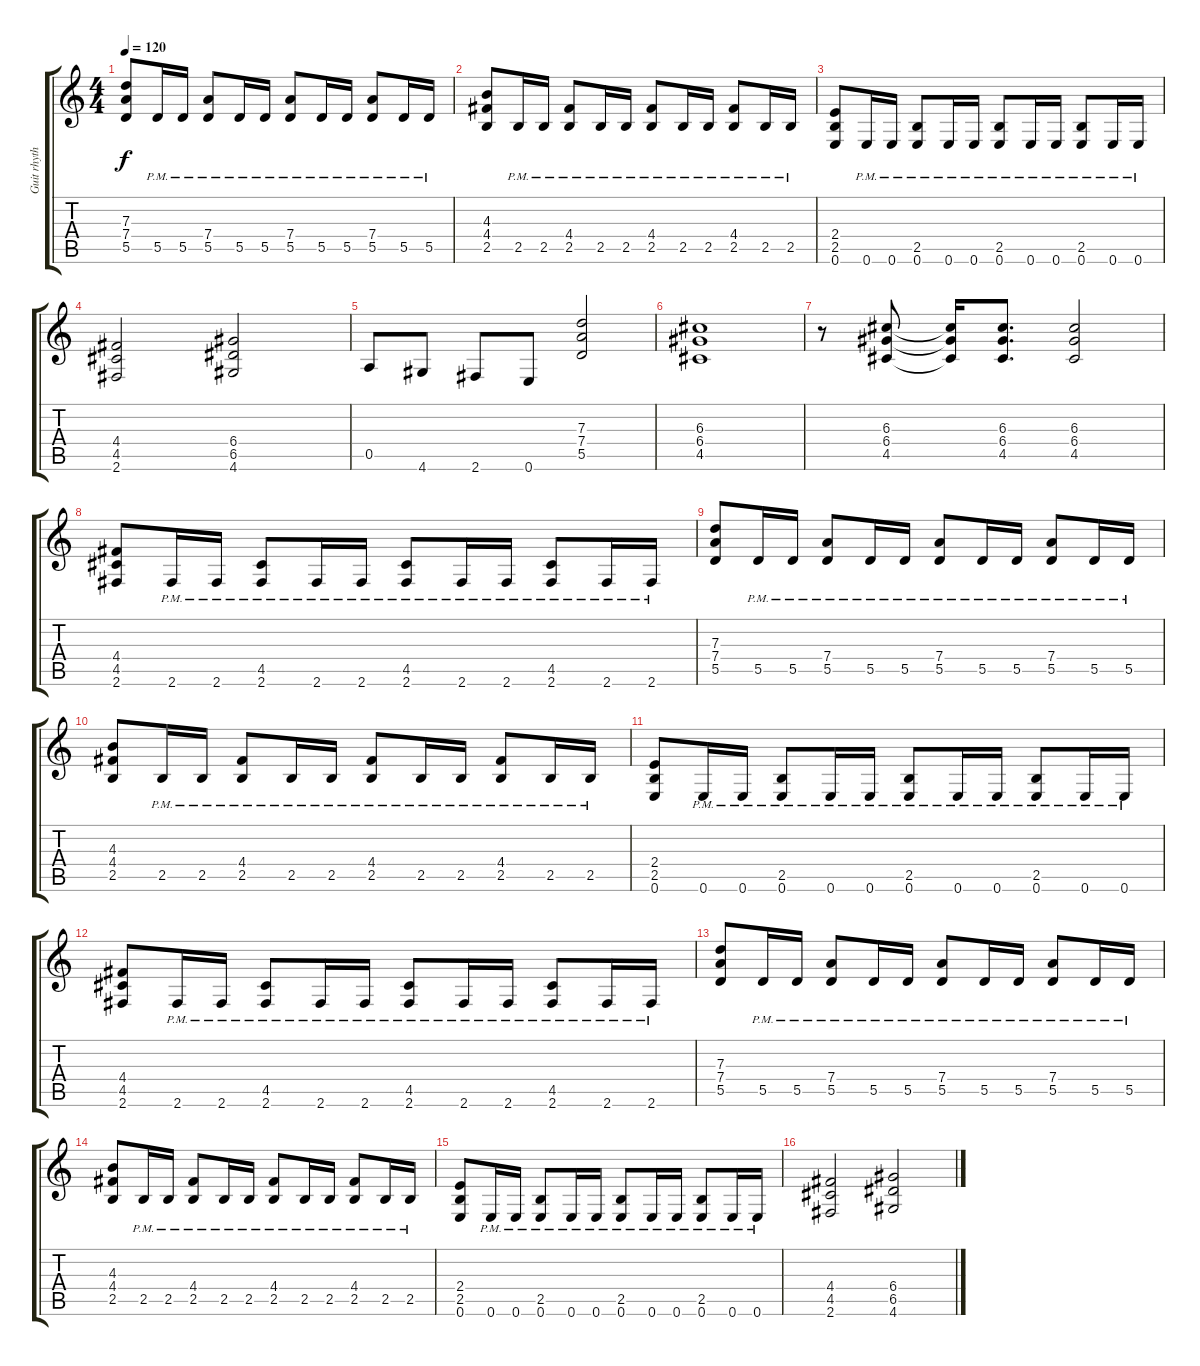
\track ("Guit rhythm" "Guit rhyth") {instrument distortionguitar}
\staff {score tabs}
\tuning (E4 B3 G3 D3 A2 E2) {hide}
\ts (4 4)
\tempo 120
\clef g2
\ks c
(7.3 7.4 5.5).8{dy f} 5.5{pm}.16 5.5{pm}.16 (7.4{pm} 5.5{pm}).8 5.5{pm}.16 5.5{pm}.16 (7.4{pm} 5.5{pm}).8 5.5{pm}.16 5.5{pm}.16 (7.4{pm} 5.5{pm}).8 5.5{pm}.16 5.5{pm}.16 |
(4.3 4.4 2.5).8 2.5{pm}.16 2.5{pm}.16 (4.4{pm} 2.5{pm}).8 2.5{pm}.16 2.5{pm}.16 (4.4{pm} 2.5{pm}).8 2.5{pm}.16 2.5{pm}.16 (4.4{pm} 2.5{pm}).8 2.5{pm}.16 2.5{pm}.16 |
(2.4 2.5 0.6).8 0.6{pm}.16 0.6{pm}.16 (2.5{pm} 0.6{pm}).8 0.6{pm}.16 0.6{pm}.16 (2.5{pm} 0.6{pm}).8 0.6{pm}.16 0.6{pm}.16 (2.5{pm} 0.6{pm}).8 0.6{pm}.16 0.6{pm}.16 |
(4.4 4.5 2.6).2 (6.4 6.5 4.6).2 |
0.5.8 4.6.8 2.6.8 0.6.8 (7.3 7.4 5.5).2 |
(6.3 6.4 4.5).1 |
r.8 (6.3 6.4 4.5).8 (6.3{t} 6.4{t} 4.5{t}).16 (6.3 6.4 4.5).8{d} (6.3 6.4 4.5).2 |
(4.4 4.5 2.6).8 2.6{pm}.16 2.6{pm}.16 (4.5{pm} 2.6{pm}).8 2.6{pm}.16 2.6{pm}.16 (4.5{pm} 2.6{pm}).8 2.6{pm}.16 2.6{pm}.16 (4.5{pm} 2.6{pm}).8 2.6{pm}.16 2.6{pm}.16 |
(7.3 7.4 5.5).8 5.5{pm}.16 5.5{pm}.16 (7.4{pm} 5.5{pm}).8 5.5{pm}.16 5.5{pm}.16 (7.4{pm} 5.5{pm}).8 5.5{pm}.16 5.5{pm}.16 (7.4{pm} 5.5{pm}).8 5.5{pm}.16 5.5{pm}.16 |
(4.3 4.4 2.5).8 2.5{pm}.16 2.5{pm}.16 (4.4{pm} 2.5{pm}).8 2.5{pm}.16 2.5{pm}.16 (4.4{pm} 2.5{pm}).8 2.5{pm}.16 2.5{pm}.16 (4.4{pm} 2.5{pm}).8 2.5{pm}.16 2.5{pm}.16 |
(2.4 2.5 0.6).8 0.6{pm}.16 0.6{pm}.16 (2.5{pm} 0.6{pm}).8 0.6{pm}.16 0.6{pm}.16 (2.5{pm} 0.6{pm}).8 0.6{pm}.16 0.6{pm}.16 (2.5{pm} 0.6{pm}).8 0.6{pm}.16 0.6{pm}.16 |
(4.4 4.5 2.6).8 2.6{pm}.16 2.6{pm}.16 (4.5{pm} 2.6{pm}).8 2.6{pm}.16 2.6{pm}.16 (4.5{pm} 2.6{pm}).8 2.6{pm}.16 2.6{pm}.16 (4.5{pm} 2.6{pm}).8 2.6{pm}.16 2.6{pm}.16 |
(7.3 7.4 5.5).8 5.5{pm}.16 5.5{pm}.16 (7.4{pm} 5.5{pm}).8 5.5{pm}.16 5.5{pm}.16 (7.4{pm} 5.5{pm}).8 5.5{pm}.16 5.5{pm}.16 (7.4{pm} 5.5{pm}).8 5.5{pm}.16 5.5{pm}.16 |
(4.3 4.4 2.5).8 2.5{pm}.16 2.5{pm}.16 (4.4{pm} 2.5{pm}).8 2.5{pm}.16 2.5{pm}.16 (4.4{pm} 2.5{pm}).8 2.5{pm}.16 2.5{pm}.16 (4.4{pm} 2.5{pm}).8 2.5{pm}.16 2.5{pm}.16 |
(2.4 2.5 0.6).8 0.6{pm}.16 0.6{pm}.16 (2.5{pm} 0.6{pm}).8 0.6{pm}.16 0.6{pm}.16 (2.5{pm} 0.6{pm}).8 0.6{pm}.16 0.6{pm}.16 (2.5{pm} 0.6{pm}).8 0.6{pm}.16 0.6{pm}.16 |
(4.4 4.5 2.6).2 (6.4 6.5 4.6).2
